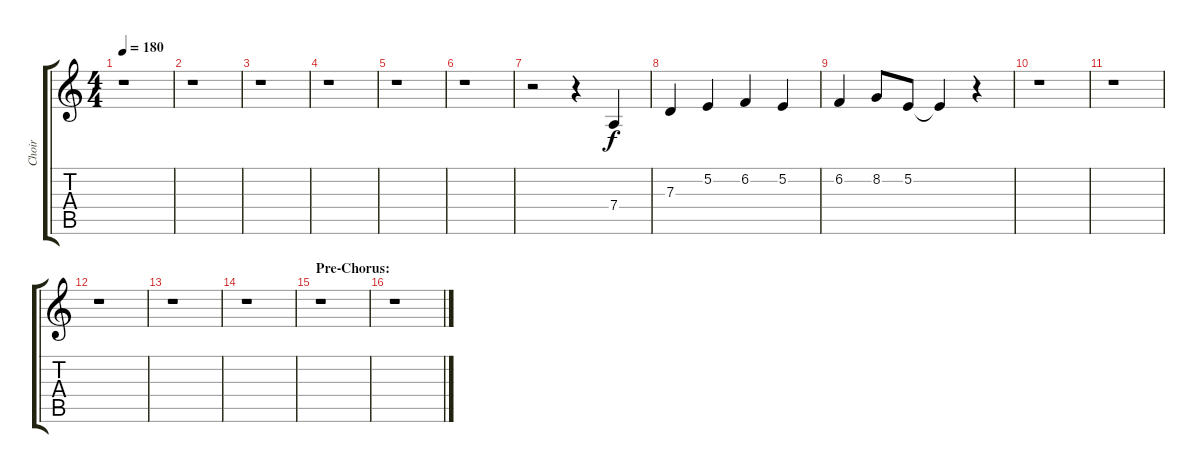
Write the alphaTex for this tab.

\track ("Choir" "Choir") {instrument choiraahs}
\staff {score tabs}
\tuning (E4 B3 G3 D3 A2 E2) {hide}
\ts (4 4)
\tempo 180
\clef g2
\ks c
r.1{dy f} |
r.1 |
r.1 |
r.1 |
r.1 |
r.1 |
r.2 r.4 7.4.4 |
7.3.4 5.2.4 6.2.4 5.2.4 |
6.2.4 8.2.8 5.2.8 5.2{t}.4 r.4 |
r.1 |
r.1 |
r.1 |
r.1 |
r.1 |
\section ("" "Pre-Chorus:")
r.1 |
r.1
